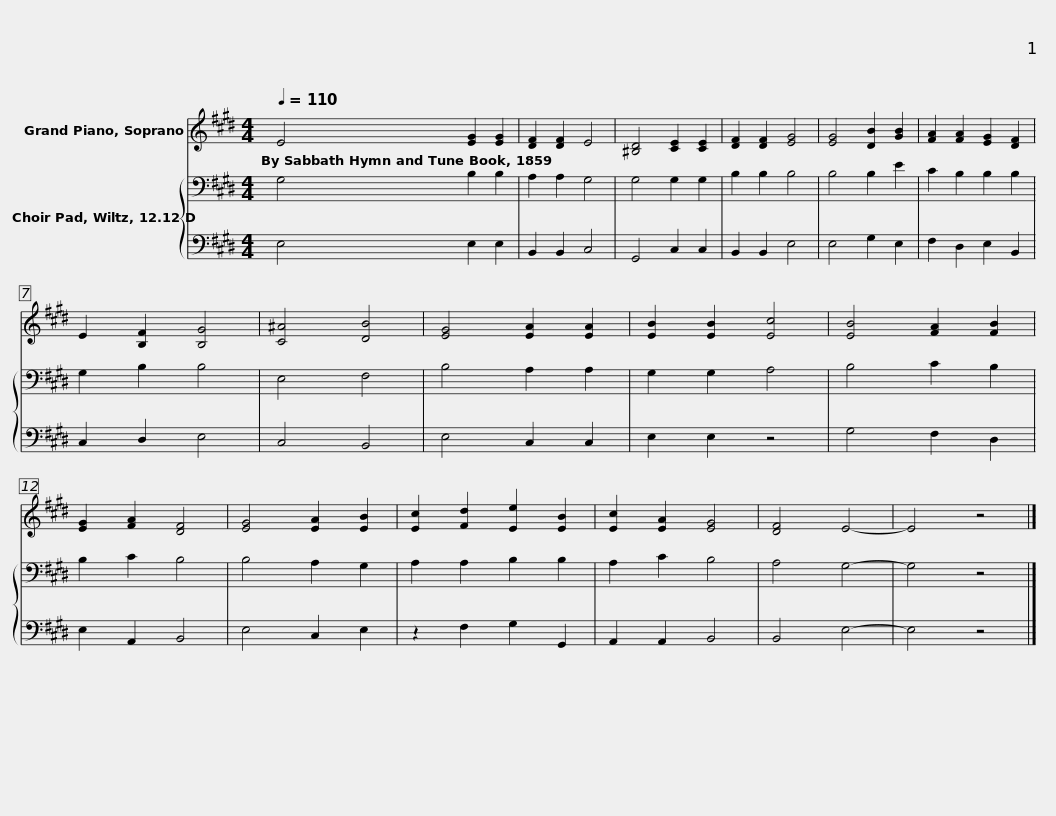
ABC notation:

X:1
%%score 1 { 2 | 3 }
L:1/8
Q:1/4=110
M:4/4
I:linebreak $
K:E
V:1 treble
V:2 bass
V:3 bass
V:1
 E4 [EG]2 [EG]2 | [DF]2 [DF]2 E4 | [^B,D]4 [CE]2 [CE]2 | [DF]2 [DF]2 [EG]4 | [EG]4 [DB]2 [GB]2 |$ %5
 [FA]2 [FA]2 [EG]2 [DF]2 | E2 [B,F]2 [B,G]4 | [C^A]4 [DB]4 | [EG]4 [EA]2 [EA]2 | [EB]2 [EB]2 [Ec]4 | %10
 [EB]4 [FA]2 [FB]2 | [EG]2 [FA]2 [DF]4 | [EG]4 [EA]2 [EB]2 | [Ec]2 [Fd]2 [Ee]2 [EB]2 | [Ec]2 [EA]2 [EG]4 | %15
 [DF]4 E4- |$ E4 z4 |] %17
V:2
 G,4 B,2 B,2 | A,2 A,2 G,4 | G,4 G,2 G,2 | B,2 B,2 B,4 | B,4 B,2 E2 |$ %5
 C2 B,2 B,2 B,2 | G,2 B,2 B,4 | E,4 F,4 | B,4 A,2 A,2 | G,2 G,2 A,4 | %10
 B,4 C2 B,2 | B,2 C2 B,4 | B,4 A,2 G,2 | A,2 A,2 B,2 B,2 | A,2 C2 B,4 | %15
 A,4 G,4- |$ G,4 z4 |] %17
V:3
 E,4 E,2 E,2 | B,,2 B,,2 C,4 | G,,4 C,2 C,2 | B,,2 B,,2 E,4 | E,4 G,2 E,2 |$ %5
 F,2 D,2 E,2 B,,2 | C,2 D,2 E,4 | C,4 B,,4 | E,4 C,2 C,2 | E,2 E,2 z4 | %10
 G,4 F,2 D,2 | E,2 A,,2 B,,4 | E,4 C,2 E,2 | z2 F,2 G,2 G,,2 | A,,2 A,,2 B,,4 | %15
 B,,4 E,4- |$ E,4 z4 |] %17
